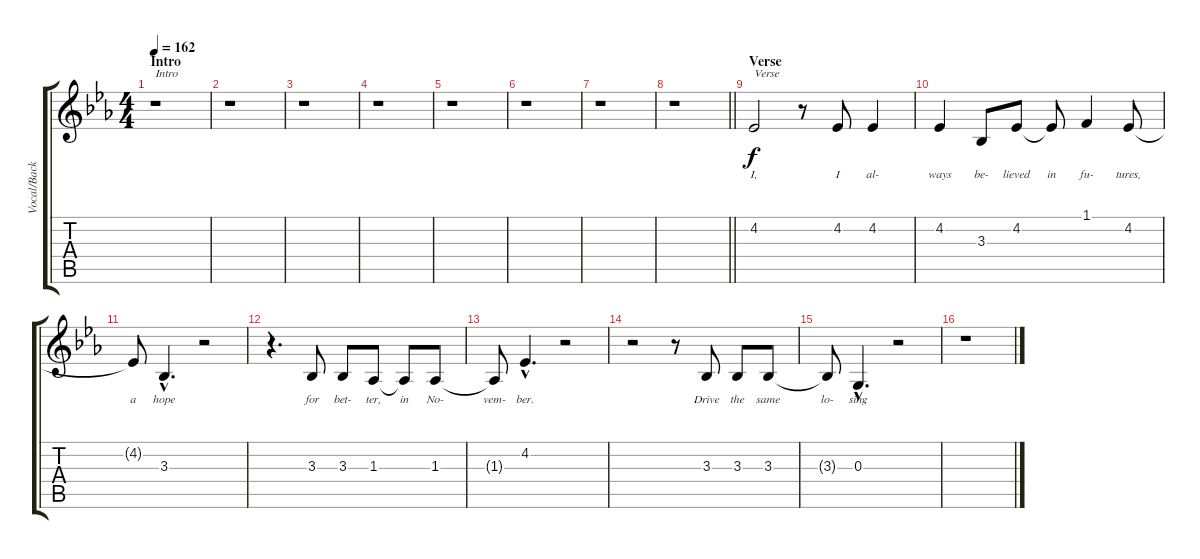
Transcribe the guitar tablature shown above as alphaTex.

\track ("Vocal/Background Vocal" "Vocal/Back") {instrument lead1square}
\staff {score tabs}
\tuning (E4 B3 G3 D3 A2 E2) {hide}
\ts (4 4)
\section ("" "Intro")
\tempo 162
\clef g2
\ks eb
r.1{txt "Intro" dy f instrument lead1square} |
r.1 |
r.1 |
r.1 |
r.1 |
r.1 |
r.1 |
\barLineRight lightlight
r.1 |
\section ("" "Verse")
4.2.2{txt "Verse" lyrics (0 "I,") lyrics (1 "") lyrics (2 "") lyrics (3 "") lyrics (4 "")} r.8 4.2.8{lyrics (0 "I") lyrics (1 "") lyrics (2 "") lyrics (3 "") lyrics (4 "")} 4.2.4{lyrics (0 "al-") lyrics (1 "") lyrics (2 "") lyrics (3 "") lyrics (4 "")} |
4.2.4{lyrics (0 "ways") lyrics (1 "") lyrics (2 "") lyrics (3 "") lyrics (4 "")} 3.3.8{lyrics (0 "be-") lyrics (1 "") lyrics (2 "") lyrics (3 "") lyrics (4 "")} 4.2.8{lyrics (0 "lieved") lyrics (1 "") lyrics (2 "") lyrics (3 "") lyrics (4 "")} 4.2{t}.8{lyrics (0 "in") lyrics (1 "") lyrics (2 "") lyrics (3 "") lyrics (4 "")} 1.1.4{lyrics (0 "fu-") lyrics (1 "") lyrics (2 "") lyrics (3 "") lyrics (4 "")} 4.2.8{lyrics (0 "tures,") lyrics (1 "") lyrics (2 "") lyrics (3 "") lyrics (4 "")} |
4.2{t}.8{lyrics (0 "a") lyrics (1 "") lyrics (2 "") lyrics (3 "") lyrics (4 "")} 3.3{hac}.4{d lyrics (0 "hope") lyrics (1 "") lyrics (2 "") lyrics (3 "") lyrics (4 "")} r.2 |
r.4{d} 3.3.8{lyrics (0 "for") lyrics (1 "") lyrics (2 "") lyrics (3 "") lyrics (4 "")} 3.3.8{lyrics (0 "bet-") lyrics (1 "") lyrics (2 "") lyrics (3 "") lyrics (4 "")} 1.3.8{lyrics (0 "ter,") lyrics (1 "") lyrics (2 "") lyrics (3 "") lyrics (4 "")} 1.3{t}.8{lyrics (0 "in") lyrics (1 "") lyrics (2 "") lyrics (3 "") lyrics (4 "")} 1.3.8{lyrics (0 "No-") lyrics (1 "") lyrics (2 "") lyrics (3 "") lyrics (4 "")} |
1.3{t}.8{lyrics (0 "vem-") lyrics (1 "") lyrics (2 "") lyrics (3 "") lyrics (4 "")} 4.2{hac}.4{d lyrics (0 "ber.") lyrics (1 "") lyrics (2 "") lyrics (3 "") lyrics (4 "")} r.2 |
r.2 r.8 3.3.8{lyrics (0 "Drive") lyrics (1 "") lyrics (2 "") lyrics (3 "") lyrics (4 "")} 3.3.8{lyrics (0 "the") lyrics (1 "") lyrics (2 "") lyrics (3 "") lyrics (4 "")} 3.3.8{lyrics (0 "same") lyrics (1 "") lyrics (2 "") lyrics (3 "") lyrics (4 "")} |
3.3{t}.8{lyrics (0 "lo-") lyrics (1 "") lyrics (2 "") lyrics (3 "") lyrics (4 "")} 0.3{hac}.4{d lyrics (0 "sing") lyrics (1 "") lyrics (2 "") lyrics (3 "") lyrics (4 "")} r.2 |
r.1
